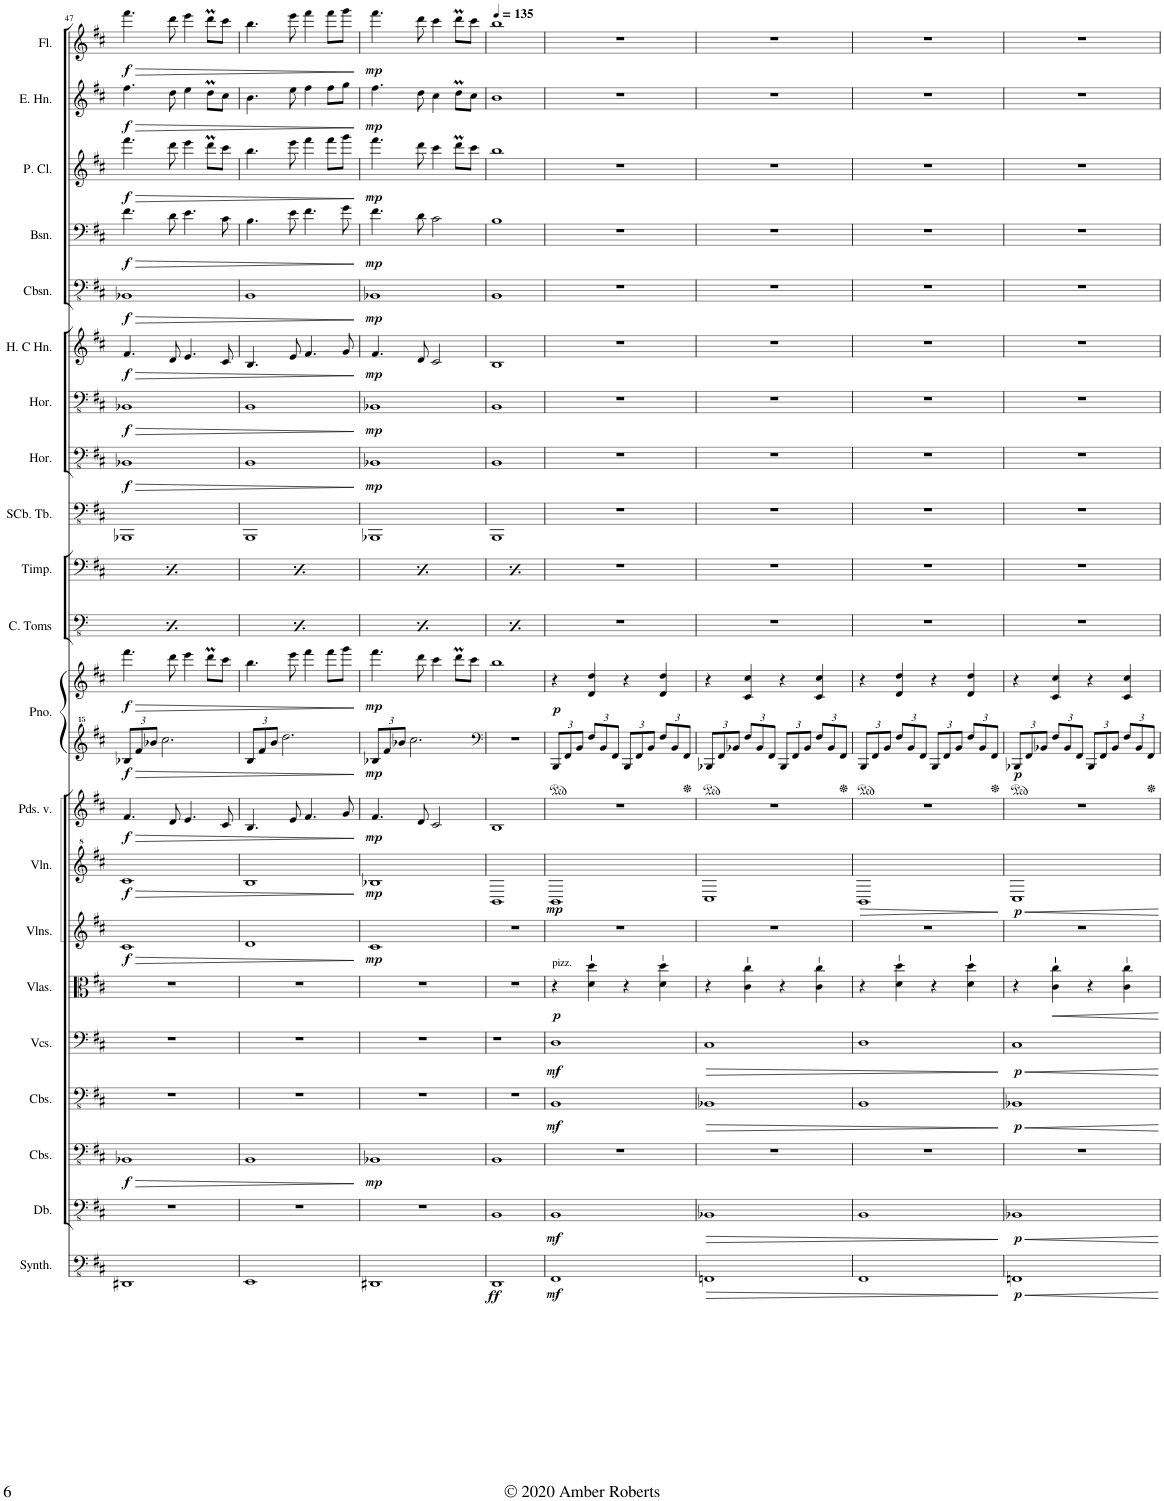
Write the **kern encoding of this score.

**kern	**dynam	**kern	**dynam	**kern	**dynam	**kern	**dynam	**kern	**dynam	**kern	**dynam	**kern	**dynam	**kern	**dynam	**kern	**dynam	**kern	**kern	**dynam	**kern	**dynam	**kern	**dynam	**kern	**kern	**dynam	**kern	**dynam	**kern	**dynam	**kern	**dynam	**kern	**dynam	**kern	**dynam	**kern	**dynam	**kern	**dynam
*part21	*part21	*part20	*part20	*part19	*part19	*part18	*part18	*part17	*part17	*part16	*part16	*part15	*part15	*part14	*part14	*part13	*part13	*part12	*part12	*part12	*part11	*part11	*part10	*part10	*part9	*part8	*part8	*part7	*part7	*part6	*part6	*part5	*part5	*part4	*part4	*part3	*part3	*part2	*part2	*part1	*part1
*staff22	*staff22	*staff21	*staff21	*staff20	*staff20	*staff19	*staff19	*staff18	*staff18	*staff17	*staff17	*staff16	*staff16	*staff15	*staff15	*staff14	*staff14	*staff13	*staff12	*staff12/13	*staff11	*staff11	*staff10	*staff10	*staff9	*staff8	*staff8	*staff7	*staff7	*staff6	*staff6	*staff5	*staff5	*staff4	*staff4	*staff3	*staff3	*staff2	*staff2	*staff1	*staff1
*I"Effect Synthesizer	*	*I"Double Bass	*	*I"Contrabasses	*	*I"Contrabasses	*	*I"Violoncellos	*	*I"Violas	*	*I"Violins	*	*I"Violin	*	*I"Pardessus de viole	*	*I"Piano	*	*	*I"Concert Toms	*	*I"Timpani	*	*I"Sub-Contrabass Tuba	*I"Horagai	*	*I"Horagai	*	*I"High C Horn	*	*I"Contrabassoon	*	*I"Bassoon	*	*I"Piccolo Clarinet	*	*I"English Horn	*	*I"Flute	*
*I'Synth.	*	*I'Db.	*	*I'Cbs.	*	*I'Cbs.	*	*I'Vcs.	*	*I'Vlas.	*	*I'Vlns.	*	*I'Vln.	*	*I'Pds. v.	*	*I'Pno.	*	*	*I'C. Toms	*	*I'Timp.	*	*I'SCb. Tb.	*I'Hor.	*	*I'Hor.	*	*I'H. C Hn.	*	*I'Cbsn.	*	*I'Bsn.	*	*I'P. Cl.	*	*I'E. Hn.	*	*I'Fl.	*
!!LO:PB:g=z
*clefFv4	*	*clefFv4	*	*clefFv4	*	*clefG2	*	*clefF4	*	*clefC3	*	*clefG2	*	*clefG^2	*	*clefG2	*	*clefG^^2	*clefG2	*	*clefFv4	*	*clefF4	*	*clefFv4	*clefFv4	*	*clefFv4	*	*clefG2	*	*clefFv4	*	*clefF4	*	*clefG2	*	*clefG2	*	*clefG2	*
*	*	*ITrd7c12	*	*	*	*	*	*	*	*	*	*	*	*	*	*	*	*	*	*	*	*	*	*	*	*ITrd4c7	*	*ITrd4c7	*	*ITrd7c12	*	*	*	*	*	*ITrd1c2	*	*ITrd4c7	*	*	*
*k[f#c#]	*	*k[f#c#]	*	*k[f#c#]	*	*k[f#c#]	*	*k[f#c#]	*	*k[f#c#]	*	*k[f#c#]	*	*k[f#c#]	*	*k[f#c#]	*	*k[f#c#]	*k[f#c#]	*	*k[]	*	*k[f#c#]	*	*k[f#c#]	*k[f#c#]	*	*k[f#c#]	*	*k[f#c#]	*	*k[f#c#]	*	*k[f#c#]	*	*k[f#c#]	*	*k[f#c#]	*	*k[f#c#]	*
*M4/4	*	*M4/4	*	*M4/4	*	*M4/4	*	*M4/4	*	*M4/4	*	*M4/4	*	*M4/4	*	*M4/4	*	*M4/4	*M4/4	*	*M4/4	*	*M4/4	*	*M4/4	*M4/4	*	*M4/4	*	*M4/4	*	*M4/4	*	*M4/4	*	*M4/4	*	*M4/4	*	*M4/4	*
=47	=47	=47	=47	=47	=47	=47	=47	=47	=47	=47	=47	=47	=47	=47	=47	=47	=47	=47	=47	=47	=47	=47	=47	=47	=47	=47	=47	=47	=47	=47	=47	=47	=47	=47	=47	=47	=47	=47	=47	=47	=47
!	!	!	!	!	!LO:HP:b	!	!	!	!	!	!	!	!LO:HP:b	!	!LO:HP:b	!	!LO:HP:b	!	!	!	!	!	!	!	!	!	!	!	!	!	!	!	!	!	!	!	!	!	!	!	!
*	*	*	*	*	*	*	*	*	*	*	*	*	*	*	*	*	*	*Xbrackettup	*	*	*	*	*	*	*	*	*	*	*	*	*	*	*	*	*	*	*	*	*	*	*
!	!	!	!	!	!LO:DY:n=1:b	!	!	!	!	!	!	!	!LO:DY:n=1:b	!	!LO:DY:n=1:b	!	!LO:DY:n=1:b	!	!	!LO:HP:b	!	!	!	!	!	!	!LO:HP:b	!	!LO:HP:b	!	!LO:HP:b	!	!LO:HP:b	!	!LO:HP:b	!	!LO:HP:b	!	!LO:HP:b	!	!LO:HP:b
!	!	!	!	!	!	!	!	!	!	!	!	!	!	!	!	!	!	!	!	!LO:DY:n=1:b=2	!	!	!	!	!	!	!	!	!	!	!	!	!	!	!	!	!	!	!	!	!
!	!	!	!	!	!	!	!	!	!	!	!	!	!	!	!	!	!	!	!	!LO:DY:n=2:b	!	!LO:DY:b	!	!LO:DY:b	!	!	!LO:DY:n=1:b	!	!LO:DY:n=1:b	!	!LO:DY:n=1:b	!	!LO:DY:n=1:b	!	!LO:DY:n=1:b	!	!LO:DY:n=1:b	!	!LO:DY:n=1:b	!	!LO:DY:n=1:b
1DDD#X	.	1r	.	1BBB-X	> f	1r	.	1r	.	1r	.	1c#	> f	1cc#	> f	4.f#/	> f	12bb-X/L	4.fff#\	> f f	1AAAA	f	1DD	f	1BBBB-X	1BBB-X	> f	1BBB-X	> f	4.f#/	> f	1BBB-X	> f	4.f#\	> f	4.fff#\	> f	4.ff#\	> f	4.fff#\	> f
.	.	.	.	.	.	.	.	.	.	.	.	.	.	.	.	.	.	12fff#/	.	.	.	.	.	.	.	.	.	.	.	.	.	.	.	.	.	.	.	.	.	.	.
.	.	.	.	.	.	.	.	.	.	.	.	.	.	.	.	.	.	12bbb-X/J	.	.	.	.	.	.	.	.	.	.	.	.	.	.	.	.	.	.	.	.	.	.	.
.	.	.	.	.	.	.	.	.	.	.	.	.	.	.	.	.	.	2.cccc#\	.	.	.	.	.	.	.	.	.	.	.	.	.	.	.	.	.	.	.	.	.	.	.
.	.	.	.	.	.	.	.	.	.	.	.	.	.	.	.	8d/	.	.	8ddd\	.	.	.	.	.	.	.	.	.	.	8d/	.	.	.	8d\	.	8ddd\	.	8dd\	.	8ddd\	.
.	.	.	.	.	.	.	.	.	.	.	.	.	.	.	.	4.e/	.	.	4eee\	.	.	.	.	.	.	.	.	.	.	4.e/	.	.	.	4.e\	.	4eee\	.	4ee\	.	4eee\	.
.	.	.	.	.	.	.	.	.	.	.	.	.	.	.	.	.	.	.	8dddM\L	.	.	.	.	.	.	.	.	.	.	.	.	.	.	.	.	8dddM\L	.	8ddM\L	.	8dddM\L	.
.	.	.	.	.	.	.	.	.	.	.	.	.	.	.	.	8c#/	.	.	8ccc#\J	.	.	.	.	.	.	.	.	.	.	8c#/	.	.	.	8c#\	.	8ccc#\J	.	8cc#\J	.	8ccc#\J	.
=48	=48	=48	=48	=48	=48	=48	=48	=48	=48	=48	=48	=48	=48	=48	=48	=48	=48	=48	=48	=48	=48	=48	=48	=48	=48	=48	=48	=48	=48	=48	=48	=48	=48	=48	=48	=48	=48	=48	=48	=48	=48
!	!	!	!	!	!	!	!	!	!	!	!	!	!	!	!	!	!	!	!	!	!	!LO:DY:b	!	!LO:DY:b	!	!	!	!	!	!	!	!	!	!	!	!	!	!	!	!	!
1EEE	.	1r	.	1BBB	.	1r	.	1r	.	1r	.	1d	.	1b	.	4.B/	.	12bb/L	4.bb\	.	1AAAA	f	1DD	f	1BBBB	1BBB	.	1BBB	.	4.B/	.	1BBB	.	4.B\	.	4.bb\	.	4.b\	.	4.bb\	.
.	.	.	.	.	.	.	.	.	.	.	.	.	.	.	.	.	.	12fff#/	.	.	.	.	.	.	.	.	.	.	.	.	.	.	.	.	.	.	.	.	.	.	.
.	.	.	.	.	.	.	.	.	.	.	.	.	.	.	.	.	.	12bbb/J	.	.	.	.	.	.	.	.	.	.	.	.	.	.	.	.	.	.	.	.	.	.	.
.	.	.	.	.	.	.	.	.	.	.	.	.	.	.	.	.	.	2.dddd\	.	.	.	.	.	.	.	.	.	.	.	.	.	.	.	.	.	.	.	.	.	.	.
.	.	.	.	.	.	.	.	.	.	.	.	.	.	.	.	8e/	.	.	8eee\	.	.	.	.	.	.	.	.	.	.	8e/	.	.	.	8e\	.	8eee\	.	8ee\	.	8eee\	.
.	.	.	.	.	.	.	.	.	.	.	.	.	.	.	.	4.f#/	.	.	4fff#\	.	.	.	.	.	.	.	.	.	.	4.f#/	.	.	.	4.f#\	.	4fff#\	.	4ff#\	.	4fff#\	.
.	.	.	.	.	.	.	.	.	.	.	.	.	.	.	.	.	.	.	8fff#\L	.	.	.	.	.	.	.	.	.	.	.	.	.	.	.	.	8fff#\L	.	8ff#\L	.	8fff#\L	.
.	.	.	.	.	.	.	.	.	.	.	.	.	.	.	.	8g/	.	.	8ggg\J	.	.	.	.	.	.	.	.	.	.	8g/	.	.	.	8g\	.	8ggg\J	.	8gg\J	.	8ggg\J	.
.	.	.	.	.	]	.	.	.	.	.	.	.	]	.	]	.	]	.	.	]	.	.	.	.	.	.	]	.	]	.	]	.	]	.	]	.	]	.	]	.	]
=49	=49	=49	=49	=49	=49	=49	=49	=49	=49	=49	=49	=49	=49	=49	=49	=49	=49	=49	=49	=49	=49	=49	=49	=49	=49	=49	=49	=49	=49	=49	=49	=49	=49	=49	=49	=49	=49	=49	=49	=49	=49
!	!	!	!	!	!LO:DY:b	!	!	!	!	!	!	!	!LO:DY:b	!	!LO:DY:b	!	!LO:DY:b	!	!	!LO:DY:b=2	!	!	!	!	!	!	!	!	!	!	!	!	!	!	!	!	!	!	!	!	!
!	!	!	!	!	!	!	!	!	!	!	!	!	!	!	!	!	!	!	!	!LO:DY:n=1:b	!	!LO:DY:b	!	!LO:DY:b	!	!	!LO:DY:b	!	!LO:DY:b	!	!LO:DY:b	!	!LO:DY:b	!	!LO:DY:b	!	!LO:DY:b	!	!LO:DY:b	!	!LO:DY:b
1DDD#X	.	1r	.	1BBB-X	mp	1r	.	1r	.	1r	.	1c#	mp	1b-X	mp	4.f#/	mp	12bb-X/L	4.fff#\	mp mp	1AAAA	f	1DD	f	1BBBB-X	1BBB-X	mp	1BBB-X	mp	4.f#/	mp	1BBB-X	mp	4.f#\	mp	4.fff#\	mp	4.ff#\	mp	4.fff#\	mp
.	.	.	.	.	.	.	.	.	.	.	.	.	.	.	.	.	.	12fff#/	.	.	.	.	.	.	.	.	.	.	.	.	.	.	.	.	.	.	.	.	.	.	.
.	.	.	.	.	.	.	.	.	.	.	.	.	.	.	.	.	.	12bbb-X/J	.	.	.	.	.	.	.	.	.	.	.	.	.	.	.	.	.	.	.	.	.	.	.
.	.	.	.	.	.	.	.	.	.	.	.	.	.	.	.	.	.	2.cccc#\	.	.	.	.	.	.	.	.	.	.	.	.	.	.	.	.	.	.	.	.	.	.	.
.	.	.	.	.	.	.	.	.	.	.	.	.	.	.	.	8d/	.	.	8ddd\	.	.	.	.	.	.	.	.	.	.	8d/	.	.	.	8d\	.	8ddd\	.	8dd\	.	8ddd\	.
.	.	.	.	.	.	.	.	.	.	.	.	.	.	.	.	2c#/	.	.	4ccc#\	.	.	.	.	.	.	.	.	.	.	2c#/	.	.	.	2c#\	.	4ccc#\	.	4cc#\	.	4ccc#\	.
.	.	.	.	.	.	.	.	.	.	.	.	.	.	.	.	.	.	.	8dddM\L	.	.	.	.	.	.	.	.	.	.	.	.	.	.	.	.	8dddM\L	.	8ddM\L	.	8dddM\L	.
.	.	.	.	.	.	.	.	.	.	.	.	.	.	.	.	.	.	.	8ccc#\J	.	.	.	.	.	.	.	.	.	.	.	.	.	.	.	.	8ccc#\J	.	8cc#\J	.	8ccc#\J	.
=50	=50	=50	=50	=50	=50	=50	=50	=50	=50	=50	=50	=50	=50	=50	=50	=50	=50	=50	=50	=50	=50	=50	=50	=50	=50	=50	=50	=50	=50	=50	=50	=50	=50	=50	=50	=50	=50	=50	=50	=50	=50
*	*	*	*	*	*	*	*	*	*	*	*	*	*	*	*	*	*	*clefF4	*	*	*	*	*	*	*	*	*	*	*	*	*	*	*	*	*	*	*	*	*	*	*
!	!LO:DY:b	!	!	!	!	!	!	!	!	!	!	!	!	!	!	!	!	!	!	!	!	!LO:DY:b	!	!LO:DY:b	!	!	!	!	!	!	!	!	!	!	!	!	!	!	!	!	!
1DDD	ff	1BBB	.	1BBB	.	1r	.	1r	.	1r	.	1r	.	1B	.	1B	.	1r	1bb	.	1AAAA	f	1DD	f	1BBBB	1BBB	.	1BBB	.	1B	.	1BBB	.	1B	.	1bb	.	1b	.	1bb	.
=51	=51	=51	=51	=51	=51	=51	=51	=51	=51	=51	=51	=51	=51	=51	=51	=51	=51	=51	=51	=51	=51	=51	=51	=51	=51	=51	=51	=51	=51	=51	=51	=51	=51	=51	=51	=51	=51	=51	=51	=51	=51
!	!	!	!	!	!	!	!	!	!	!LO:TX:a:t=pizz.	!	!	!	!	!	!	!	!	!	!	!	!	!	!	!	!	!	!	!	!	!	!	!	!	!	!	!	!	!	!	!
!	!LO:DY:b	!	!LO:DY:b	!	!	!	!LO:DY:b	!	!LO:DY:b	!	!LO:DY:b	!	!	!	!LO:DY:b	!	!	!	!	!LO:DY:b	!	!	!	!	!	!	!	!	!	!	!	!	!	!	!	!	!	!	!	!	!
1FFF#	mf	1BBB	mf	1r	.	1BBB	mf	1D	mf	4r	p	1r	.	1B	mp	1r	.	12BBB/L	4r	p	1r	.	1r	.	1r	1r	.	1r	.	1r	.	1r	.	1r	.	1r	.	1r	.	1r	.
.	.	.	.	.	.	.	.	.	.	.	.	.	.	.	.	.	.	12FF#/	.	.	.	.	.	.	.	.	.	.	.	.	.	.	.	.	.	.	.	.	.	.	.
.	.	.	.	.	.	.	.	.	.	.	.	.	.	.	.	.	.	12BB/J	.	.	.	.	.	.	.	.	.	.	.	.	.	.	.	.	.	.	.	.	.	.	.
.	.	.	.	.	.	.	.	.	.	4d\ 4dd\	.	.	.	.	.	.	.	12F#/L	4d/ 4dd/	.	.	.	.	.	.	.	.	.	.	.	.	.	.	.	.	.	.	.	.	.	.
.	.	.	.	.	.	.	.	.	.	.	.	.	.	.	.	.	.	12BB/	.	.	.	.	.	.	.	.	.	.	.	.	.	.	.	.	.	.	.	.	.	.	.
.	.	.	.	.	.	.	.	.	.	.	.	.	.	.	.	.	.	12FF#/J	.	.	.	.	.	.	.	.	.	.	.	.	.	.	.	.	.	.	.	.	.	.	.
.	.	.	.	.	.	.	.	.	.	4r	.	.	.	.	.	.	.	12BBB/L	4r	.	.	.	.	.	.	.	.	.	.	.	.	.	.	.	.	.	.	.	.	.	.
.	.	.	.	.	.	.	.	.	.	.	.	.	.	.	.	.	.	12FF#/	.	.	.	.	.	.	.	.	.	.	.	.	.	.	.	.	.	.	.	.	.	.	.
.	.	.	.	.	.	.	.	.	.	.	.	.	.	.	.	.	.	12BB/J	.	.	.	.	.	.	.	.	.	.	.	.	.	.	.	.	.	.	.	.	.	.	.
.	.	.	.	.	.	.	.	.	.	4d\ 4dd\	.	.	.	.	.	.	.	12F#/L	4d/ 4dd/	.	.	.	.	.	.	.	.	.	.	.	.	.	.	.	.	.	.	.	.	.	.
.	.	.	.	.	.	.	.	.	.	.	.	.	.	.	.	.	.	12BB/	.	.	.	.	.	.	.	.	.	.	.	.	.	.	.	.	.	.	.	.	.	.	.
.	.	.	.	.	.	.	.	.	.	.	.	.	.	.	.	.	.	12FF#/J	.	.	.	.	.	.	.	.	.	.	.	.	.	.	.	.	.	.	.	.	.	.	.
=52	=52	=52	=52	=52	=52	=52	=52	=52	=52	=52	=52	=52	=52	=52	=52	=52	=52	=52	=52	=52	=52	=52	=52	=52	=52	=52	=52	=52	=52	=52	=52	=52	=52	=52	=52	=52	=52	=52	=52	=52	=52
!	!LO:HP:b	!	!LO:HP:b	!	!	!	!LO:HP:b	!	!LO:HP:b	!	!	!	!	!	!	!	!	!	!	!	!	!	!	!	!	!	!	!	!	!	!	!	!	!	!	!	!	!	!	!	!
1FFFn	>	1BBB-X	>	1r	.	1BBB-X	>	1C#	>	4r	.	1r	.	1c#	.	1r	.	12BBB-X/L	4r	.	1r	.	1r	.	1r	1r	.	1r	.	1r	.	1r	.	1r	.	1r	.	1r	.	1r	.
.	.	.	.	.	.	.	.	.	.	.	.	.	.	.	.	.	.	12FF#/	.	.	.	.	.	.	.	.	.	.	.	.	.	.	.	.	.	.	.	.	.	.	.
.	.	.	.	.	.	.	.	.	.	.	.	.	.	.	.	.	.	12BB-X/J	.	.	.	.	.	.	.	.	.	.	.	.	.	.	.	.	.	.	.	.	.	.	.
.	.	.	.	.	.	.	.	.	.	4c#\ 4cc#\	.	.	.	.	.	.	.	12F#/L	4c#/ 4cc#/	.	.	.	.	.	.	.	.	.	.	.	.	.	.	.	.	.	.	.	.	.	.
.	.	.	.	.	.	.	.	.	.	.	.	.	.	.	.	.	.	12BB-/	.	.	.	.	.	.	.	.	.	.	.	.	.	.	.	.	.	.	.	.	.	.	.
.	.	.	.	.	.	.	.	.	.	.	.	.	.	.	.	.	.	12FF#/J	.	.	.	.	.	.	.	.	.	.	.	.	.	.	.	.	.	.	.	.	.	.	.
.	.	.	.	.	.	.	.	.	.	4r	.	.	.	.	.	.	.	12BBB-/L	4r	.	.	.	.	.	.	.	.	.	.	.	.	.	.	.	.	.	.	.	.	.	.
.	.	.	.	.	.	.	.	.	.	.	.	.	.	.	.	.	.	12FF#/	.	.	.	.	.	.	.	.	.	.	.	.	.	.	.	.	.	.	.	.	.	.	.
.	.	.	.	.	.	.	.	.	.	.	.	.	.	.	.	.	.	12BB-/J	.	.	.	.	.	.	.	.	.	.	.	.	.	.	.	.	.	.	.	.	.	.	.
.	.	.	.	.	.	.	.	.	.	4c#\ 4cc#\	.	.	.	.	.	.	.	12F#/L	4c#/ 4cc#/	.	.	.	.	.	.	.	.	.	.	.	.	.	.	.	.	.	.	.	.	.	.
.	.	.	.	.	.	.	.	.	.	.	.	.	.	.	.	.	.	12BB-/	.	.	.	.	.	.	.	.	.	.	.	.	.	.	.	.	.	.	.	.	.	.	.
.	.	.	.	.	.	.	.	.	.	.	.	.	.	.	.	.	.	12FF#/J	.	.	.	.	.	.	.	.	.	.	.	.	.	.	.	.	.	.	.	.	.	.	.
=53	=53	=53	=53	=53	=53	=53	=53	=53	=53	=53	=53	=53	=53	=53	=53	=53	=53	=53	=53	=53	=53	=53	=53	=53	=53	=53	=53	=53	=53	=53	=53	=53	=53	=53	=53	=53	=53	=53	=53	=53	=53
!	!	!	!	!	!	!	!	!	!	!	!	!	!	!	!LO:HP:b	!	!	!	!	!	!	!	!	!	!	!	!	!	!	!	!	!	!	!	!	!	!	!	!	!	!
1FFF#	.	1BBB	.	1r	.	1BBB	.	1D	.	4r	.	1r	.	1B	>	1r	.	12BBB/L	4r	.	1r	.	1r	.	1r	1r	.	1r	.	1r	.	1r	.	1r	.	1r	.	1r	.	1r	.
.	.	.	.	.	.	.	.	.	.	.	.	.	.	.	.	.	.	12FF#/	.	.	.	.	.	.	.	.	.	.	.	.	.	.	.	.	.	.	.	.	.	.	.
.	.	.	.	.	.	.	.	.	.	.	.	.	.	.	.	.	.	12BB/J	.	.	.	.	.	.	.	.	.	.	.	.	.	.	.	.	.	.	.	.	.	.	.
.	.	.	.	.	.	.	.	.	.	4d\ 4dd\	.	.	.	.	.	.	.	12F#/L	4d/ 4dd/	.	.	.	.	.	.	.	.	.	.	.	.	.	.	.	.	.	.	.	.	.	.
.	.	.	.	.	.	.	.	.	.	.	.	.	.	.	.	.	.	12BB/	.	.	.	.	.	.	.	.	.	.	.	.	.	.	.	.	.	.	.	.	.	.	.
.	.	.	.	.	.	.	.	.	.	.	.	.	.	.	.	.	.	12FF#/J	.	.	.	.	.	.	.	.	.	.	.	.	.	.	.	.	.	.	.	.	.	.	.
.	.	.	.	.	.	.	.	.	.	4r	.	.	.	.	.	.	.	12BBB/L	4r	.	.	.	.	.	.	.	.	.	.	.	.	.	.	.	.	.	.	.	.	.	.
.	.	.	.	.	.	.	.	.	.	.	.	.	.	.	.	.	.	12FF#/	.	.	.	.	.	.	.	.	.	.	.	.	.	.	.	.	.	.	.	.	.	.	.
.	.	.	.	.	.	.	.	.	.	.	.	.	.	.	.	.	.	12BB/J	.	.	.	.	.	.	.	.	.	.	.	.	.	.	.	.	.	.	.	.	.	.	.
.	.	.	.	.	.	.	.	.	.	4d\ 4dd\	.	.	.	.	.	.	.	12F#/L	4d/ 4dd/	.	.	.	.	.	.	.	.	.	.	.	.	.	.	.	.	.	.	.	.	.	.
.	.	.	.	.	.	.	.	.	.	.	.	.	.	.	.	.	.	12BB/	.	.	.	.	.	.	.	.	.	.	.	.	.	.	.	.	.	.	.	.	.	.	.
.	.	.	.	.	.	.	.	.	.	.	.	.	.	.	.	.	.	12FF#/J	.	.	.	.	.	.	.	.	.	.	.	.	.	.	.	.	.	.	.	.	.	.	.
.	]	.	]	.	.	.	]	.	]	.	.	.	.	.	]	.	.	.	.	.	.	.	.	.	.	.	.	.	.	.	.	.	.	.	.	.	.	.	.	.	.
=54	=54	=54	=54	=54	=54	=54	=54	=54	=54	=54	=54	=54	=54	=54	=54	=54	=54	=54	=54	=54	=54	=54	=54	=54	=54	=54	=54	=54	=54	=54	=54	=54	=54	=54	=54	=54	=54	=54	=54	=54	=54
!	!LO:DY:b	!	!LO:DY:b	!	!	!	!LO:DY:b	!	!LO:DY:b	!	!	!	!	!	!LO:DY:b	!	!	!	!	!LO:DY:b=2	!	!	!	!	!	!	!	!	!	!	!	!	!	!	!	!	!	!	!	!	!
1FFFn	p	1BBB-X	p	1r	.	1BBB-X	p	1C#	p	4r	.	1r	.	1c#	p	1r	.	12BBB-X/L	4r	p	1r	.	1r	.	1r	1r	.	1r	.	1r	.	1r	.	1r	.	1r	.	1r	.	1r	.
.	.	.	.	.	.	.	.	.	.	.	.	.	.	.	.	.	.	12FF#/	.	.	.	.	.	.	.	.	.	.	.	.	.	.	.	.	.	.	.	.	.	.	.
.	.	.	.	.	.	.	.	.	.	.	.	.	.	.	.	.	.	12BB-X/J	.	.	.	.	.	.	.	.	.	.	.	.	.	.	.	.	.	.	.	.	.	.	.
.	.	.	.	.	.	.	.	.	.	4c#\ 4cc#\	.	.	.	.	.	.	.	12F#/L	4c#/ 4cc#/	.	.	.	.	.	.	.	.	.	.	.	.	.	.	.	.	.	.	.	.	.	.
.	.	.	.	.	.	.	.	.	.	.	.	.	.	.	.	.	.	12BB-/	.	.	.	.	.	.	.	.	.	.	.	.	.	.	.	.	.	.	.	.	.	.	.
.	.	.	.	.	.	.	.	.	.	.	.	.	.	.	.	.	.	12FF#/J	.	.	.	.	.	.	.	.	.	.	.	.	.	.	.	.	.	.	.	.	.	.	.
.	.	.	.	.	.	.	.	.	.	4r	.	.	.	.	.	.	.	12BBB-/L	4r	.	.	.	.	.	.	.	.	.	.	.	.	.	.	.	.	.	.	.	.	.	.
.	.	.	.	.	.	.	.	.	.	.	.	.	.	.	.	.	.	12FF#/	.	.	.	.	.	.	.	.	.	.	.	.	.	.	.	.	.	.	.	.	.	.	.
.	.	.	.	.	.	.	.	.	.	.	.	.	.	.	.	.	.	12BB-/J	.	.	.	.	.	.	.	.	.	.	.	.	.	.	.	.	.	.	.	.	.	.	.
.	.	.	.	.	.	.	.	.	.	4c#\ 4cc#\	.	.	.	.	.	.	.	12F#/L	4c#/ 4cc#/	.	.	.	.	.	.	.	.	.	.	.	.	.	.	.	.	.	.	.	.	.	.
.	.	.	.	.	.	.	.	.	.	.	.	.	.	.	.	.	.	12BB-/	.	.	.	.	.	.	.	.	.	.	.	.	.	.	.	.	.	.	.	.	.	.	.
.	.	.	.	.	.	.	.	.	.	.	.	.	.	.	.	.	.	12FF#/J	.	.	.	.	.	.	.	.	.	.	.	.	.	.	.	.	.	.	.	.	.	.	.
=	=	=	=	=	=	=	=	=	=	=	=	=	=	=	=	=	=	=	=	=	=	=	=	=	=	=	=	=	=	=	=	=	=	=	=	=	=	=	=	=	=
*-	*-	*-	*-	*-	*-	*-	*-	*-	*-	*-	*-	*-	*-	*-	*-	*-	*-	*-	*-	*-	*-	*-	*-	*-	*-	*-	*-	*-	*-	*-	*-	*-	*-	*-	*-	*-	*-	*-	*-	*-	*-
